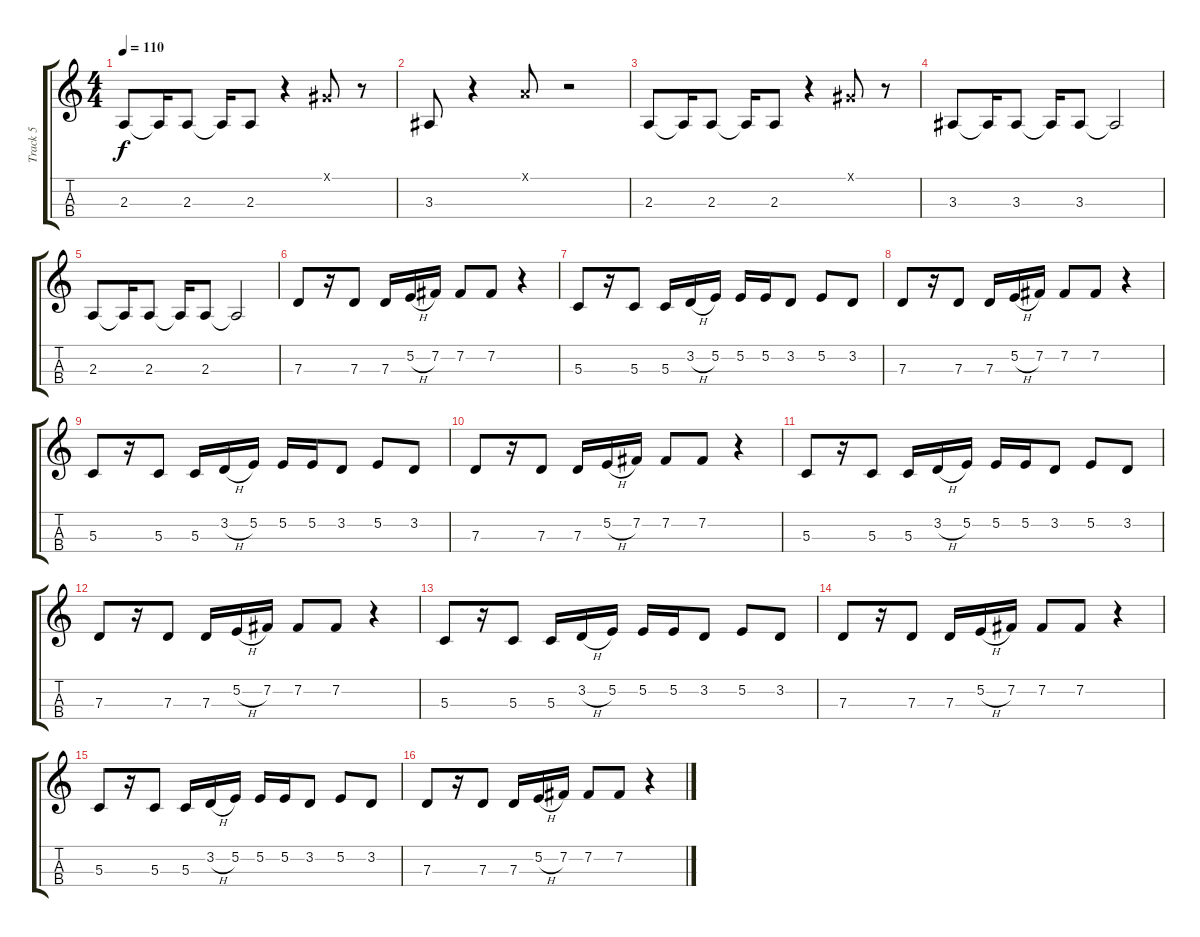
\track ("Track 5" "Track 5") {instrument electricpiano1}
\staff {score tabs}
\tuning (E4 B3 G3 D3) {hide}
\ts (4 4)
\tempo 110
\clef g2
\ks c
2.3.8{dy f} 2.3{t}.16 2.3.8 2.3{t}.16 2.3.8 r.4 4.1{x}.8 r.8 |
3.3.8 r.4 5.1{x}.8 r.2 |
2.3.8 2.3{t}.16 2.3.8 2.3{t}.16 2.3.8 r.4 4.1{x}.8 r.8 |
3.3.8 3.3{t}.16 3.3.8 3.3{t}.16 3.3.8 3.3{t}.2 |
2.3.8 2.3{t}.16 2.3.8 2.3{t}.16 2.3.8 2.3{t}.2 |
7.3.8 r.16 7.3.8 7.3.16 5.2{h}.16 7.2.16 7.2.8 7.2.8 r.4 |
5.3.8 r.16 5.3.8 5.3.16 3.2{h}.16 5.2.16 5.2.16 5.2.16 3.2.8 5.2.8 3.2.8 |
7.3.8 r.16 7.3.8 7.3.16 5.2{h}.16 7.2.16 7.2.8 7.2.8 r.4 |
5.3.8 r.16 5.3.8 5.3.16 3.2{h}.16 5.2.16 5.2.16 5.2.16 3.2.8 5.2.8 3.2.8 |
7.3.8 r.16 7.3.8 7.3.16 5.2{h}.16 7.2.16 7.2.8 7.2.8 r.4 |
5.3.8 r.16 5.3.8 5.3.16 3.2{h}.16 5.2.16 5.2.16 5.2.16 3.2.8 5.2.8 3.2.8 |
7.3.8 r.16 7.3.8 7.3.16 5.2{h}.16 7.2.16 7.2.8 7.2.8 r.4 |
5.3.8 r.16 5.3.8 5.3.16 3.2{h}.16 5.2.16 5.2.16 5.2.16 3.2.8 5.2.8 3.2.8 |
7.3.8 r.16 7.3.8 7.3.16 5.2{h}.16 7.2.16 7.2.8 7.2.8 r.4 |
5.3.8 r.16 5.3.8 5.3.16 3.2{h}.16 5.2.16 5.2.16 5.2.16 3.2.8 5.2.8 3.2.8 |
7.3.8 r.16 7.3.8 7.3.16 5.2{h}.16 7.2.16 7.2.8 7.2.8 r.4
